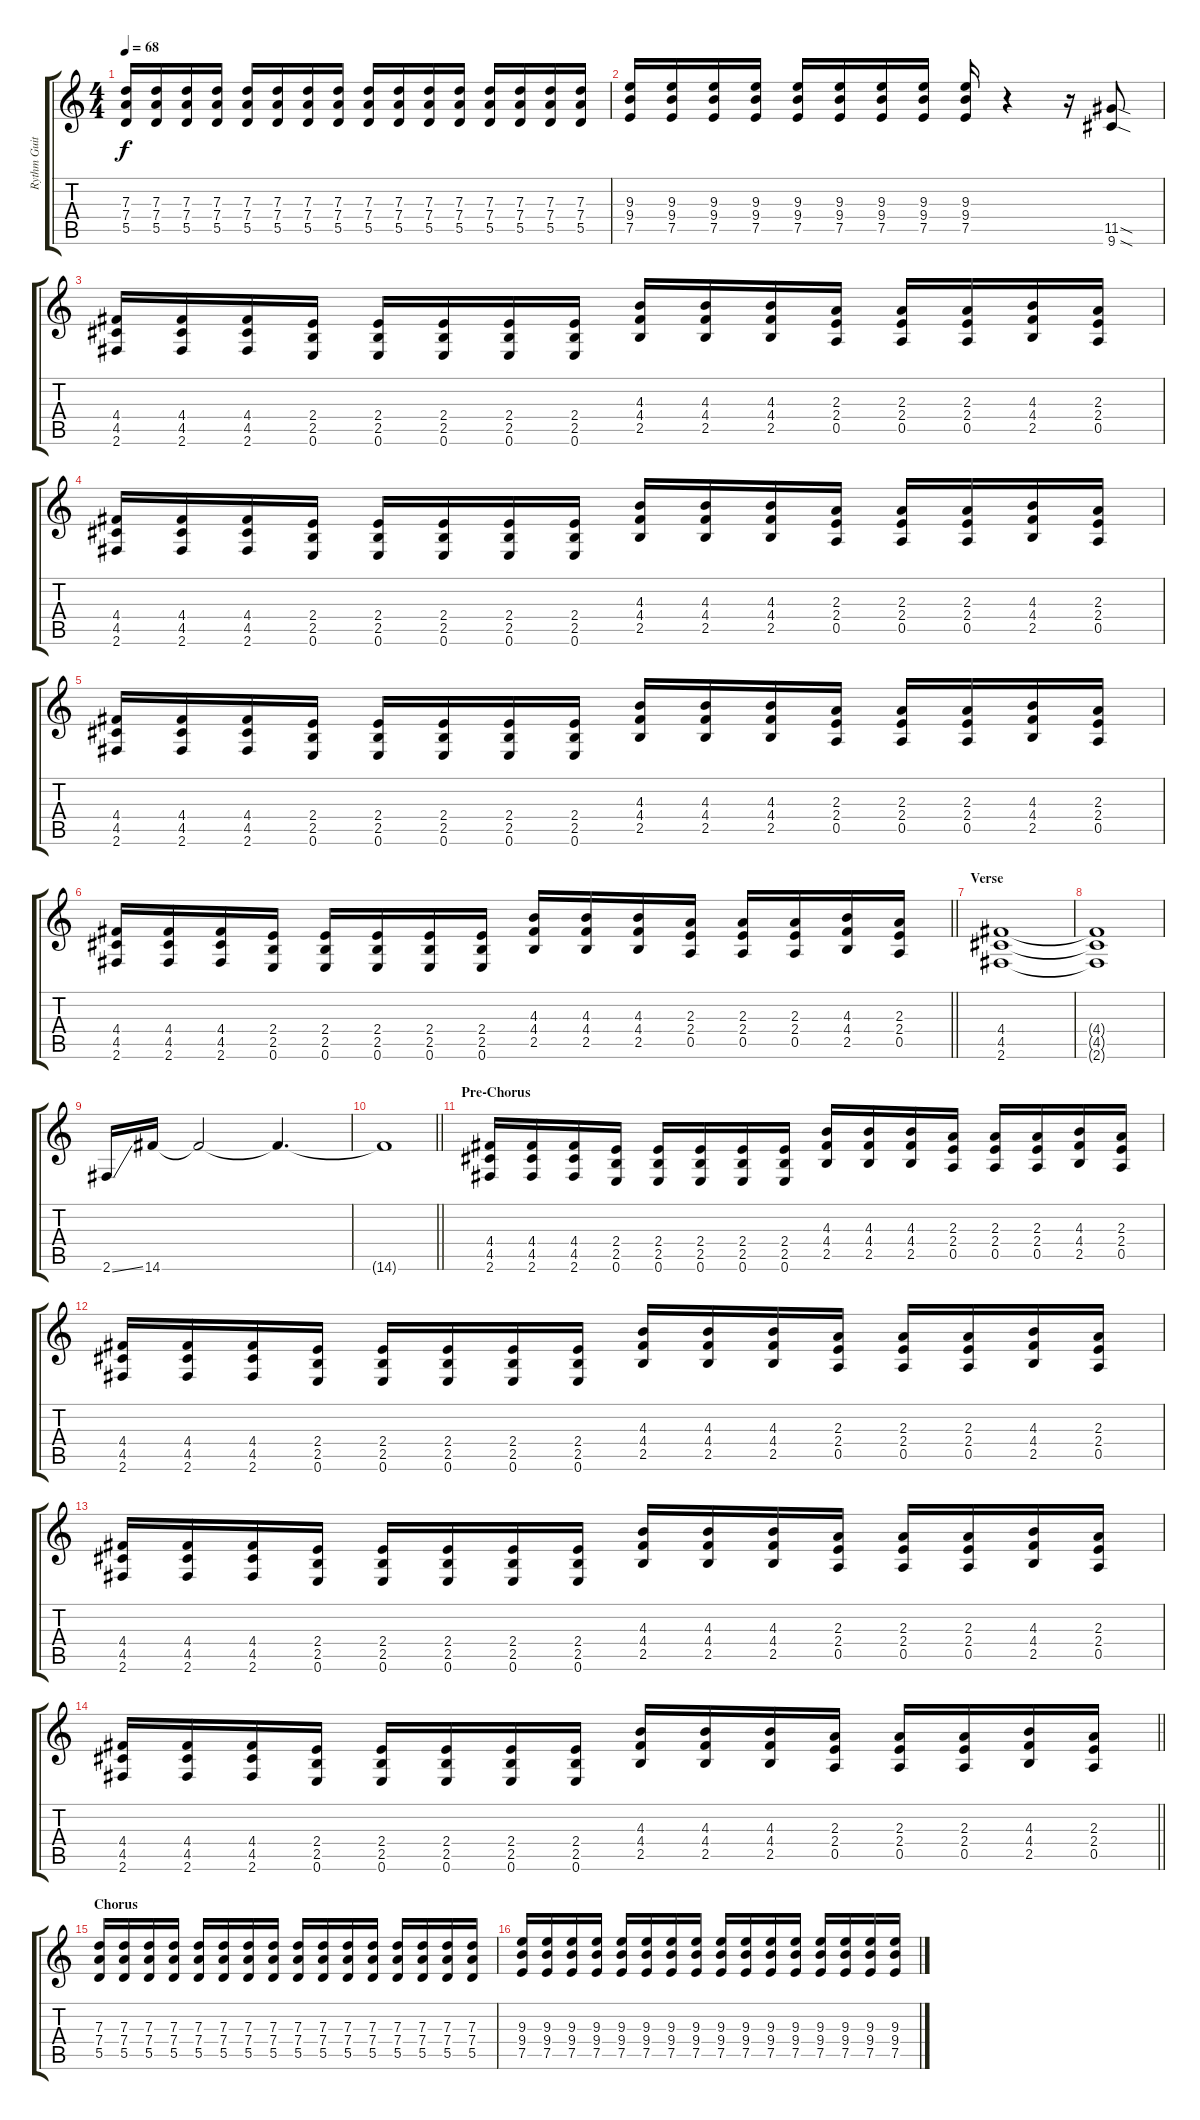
\track ("Rythm Guitar" "Rythm Guit") {instrument distortionguitar}
\staff {score tabs}
\tuning (E4 B3 G3 D3 A2 E2) {hide}
\ts (4 4)
\tempo 68
\clef g2
\ks c
(7.3 7.4 5.5).16{dy f} (7.3 7.4 5.5).16 (7.3 7.4 5.5).16 (7.3 7.4 5.5).16 (7.3 7.4 5.5).16 (7.3 7.4 5.5).16 (7.3 7.4 5.5).16 (7.3 7.4 5.5).16 (7.3 7.4 5.5).16 (7.3 7.4 5.5).16 (7.3 7.4 5.5).16 (7.3 7.4 5.5).16 (7.3 7.4 5.5).16 (7.3 7.4 5.5).16 (7.3 7.4 5.5).16 (7.3 7.4 5.5).16 |
(9.3 9.4 7.5).16 (9.3 9.4 7.5).16 (9.3 9.4 7.5).16 (9.3 9.4 7.5).16 (9.3 9.4 7.5).16 (9.3 9.4 7.5).16 (9.3 9.4 7.5).16 (9.3 9.4 7.5).16 (9.3 9.4 7.5).16 r.4 r.16 (11.5{sod} 9.6{sod}).8 |
(4.4 4.5 2.6).16 (4.4 4.5 2.6).16 (4.4 4.5 2.6).16 (2.4 2.5 0.6).16 (2.4 2.5 0.6).16 (2.4 2.5 0.6).16 (2.4 2.5 0.6).16 (2.4 2.5 0.6).16 (4.3 4.4 2.5).16 (4.3 4.4 2.5).16 (4.3 4.4 2.5).16 (2.3 2.4 0.5).16 (2.3 2.4 0.5).16 (2.3 2.4 0.5).16 (4.3 4.4 2.5).16 (2.3 2.4 0.5).16 |
(4.4 4.5 2.6).16 (4.4 4.5 2.6).16 (4.4 4.5 2.6).16 (2.4 2.5 0.6).16 (2.4 2.5 0.6).16 (2.4 2.5 0.6).16 (2.4 2.5 0.6).16 (2.4 2.5 0.6).16 (4.3 4.4 2.5).16 (4.3 4.4 2.5).16 (4.3 4.4 2.5).16 (2.3 2.4 0.5).16 (2.3 2.4 0.5).16 (2.3 2.4 0.5).16 (4.3 4.4 2.5).16 (2.3 2.4 0.5).16 |
(4.4 4.5 2.6).16 (4.4 4.5 2.6).16 (4.4 4.5 2.6).16 (2.4 2.5 0.6).16 (2.4 2.5 0.6).16 (2.4 2.5 0.6).16 (2.4 2.5 0.6).16 (2.4 2.5 0.6).16 (4.3 4.4 2.5).16 (4.3 4.4 2.5).16 (4.3 4.4 2.5).16 (2.3 2.4 0.5).16 (2.3 2.4 0.5).16 (2.3 2.4 0.5).16 (4.3 4.4 2.5).16 (2.3 2.4 0.5).16 |
\barLineRight lightlight
(4.4 4.5 2.6).16 (4.4 4.5 2.6).16 (4.4 4.5 2.6).16 (2.4 2.5 0.6).16 (2.4 2.5 0.6).16 (2.4 2.5 0.6).16 (2.4 2.5 0.6).16 (2.4 2.5 0.6).16 (4.3 4.4 2.5).16 (4.3 4.4 2.5).16 (4.3 4.4 2.5).16 (2.3 2.4 0.5).16 (2.3 2.4 0.5).16 (2.3 2.4 0.5).16 (4.3 4.4 2.5).16 (2.3 2.4 0.5).16 |
\section ("" "Verse")
(4.4 4.5 2.6).1{volume 8} |
(4.4{t} 4.5{t} 2.6{t}).1 |
2.6{ss}.16 14.6.16 14.6{t}.2 14.6{t}.4{d} |
\barLineRight lightlight
14.6{t}.1 |
\section ("" "Pre-Chorus")
(4.4 4.5 2.6).16{volume 16} (4.4 4.5 2.6).16 (4.4 4.5 2.6).16 (2.4 2.5 0.6).16 (2.4 2.5 0.6).16 (2.4 2.5 0.6).16 (2.4 2.5 0.6).16 (2.4 2.5 0.6).16 (4.3 4.4 2.5).16 (4.3 4.4 2.5).16 (4.3 4.4 2.5).16 (2.3 2.4 0.5).16 (2.3 2.4 0.5).16 (2.3 2.4 0.5).16 (4.3 4.4 2.5).16 (2.3 2.4 0.5).16 |
(4.4 4.5 2.6).16 (4.4 4.5 2.6).16 (4.4 4.5 2.6).16 (2.4 2.5 0.6).16 (2.4 2.5 0.6).16 (2.4 2.5 0.6).16 (2.4 2.5 0.6).16 (2.4 2.5 0.6).16 (4.3 4.4 2.5).16 (4.3 4.4 2.5).16 (4.3 4.4 2.5).16 (2.3 2.4 0.5).16 (2.3 2.4 0.5).16 (2.3 2.4 0.5).16 (4.3 4.4 2.5).16 (2.3 2.4 0.5).16 |
(4.4 4.5 2.6).16 (4.4 4.5 2.6).16 (4.4 4.5 2.6).16 (2.4 2.5 0.6).16 (2.4 2.5 0.6).16 (2.4 2.5 0.6).16 (2.4 2.5 0.6).16 (2.4 2.5 0.6).16 (4.3 4.4 2.5).16 (4.3 4.4 2.5).16 (4.3 4.4 2.5).16 (2.3 2.4 0.5).16 (2.3 2.4 0.5).16 (2.3 2.4 0.5).16 (4.3 4.4 2.5).16 (2.3 2.4 0.5).16 |
\barLineRight lightlight
(4.4 4.5 2.6).16 (4.4 4.5 2.6).16 (4.4 4.5 2.6).16 (2.4 2.5 0.6).16 (2.4 2.5 0.6).16 (2.4 2.5 0.6).16 (2.4 2.5 0.6).16 (2.4 2.5 0.6).16 (4.3 4.4 2.5).16 (4.3 4.4 2.5).16 (4.3 4.4 2.5).16 (2.3 2.4 0.5).16 (2.3 2.4 0.5).16 (2.3 2.4 0.5).16 (4.3 4.4 2.5).16 (2.3 2.4 0.5).16 |
\section ("" "Chorus")
(7.3 7.4 5.5).16 (7.3 7.4 5.5).16 (7.3 7.4 5.5).16 (7.3 7.4 5.5).16 (7.3 7.4 5.5).16 (7.3 7.4 5.5).16 (7.3 7.4 5.5).16 (7.3 7.4 5.5).16 (7.3 7.4 5.5).16 (7.3 7.4 5.5).16 (7.3 7.4 5.5).16 (7.3 7.4 5.5).16 (7.3 7.4 5.5).16 (7.3 7.4 5.5).16 (7.3 7.4 5.5).16 (7.3 7.4 5.5).16 |
(9.3 9.4 7.5).16 (9.3 9.4 7.5).16 (9.3 9.4 7.5).16 (9.3 9.4 7.5).16 (9.3 9.4 7.5).16 (9.3 9.4 7.5).16 (9.3 9.4 7.5).16 (9.3 9.4 7.5).16 (9.3 9.4 7.5).16 (9.3 9.4 7.5).16 (9.3 9.4 7.5).16 (9.3 9.4 7.5).16 (9.3 9.4 7.5).16 (9.3 9.4 7.5).16 (9.3 9.4 7.5).16 (9.3 9.4 7.5).16
